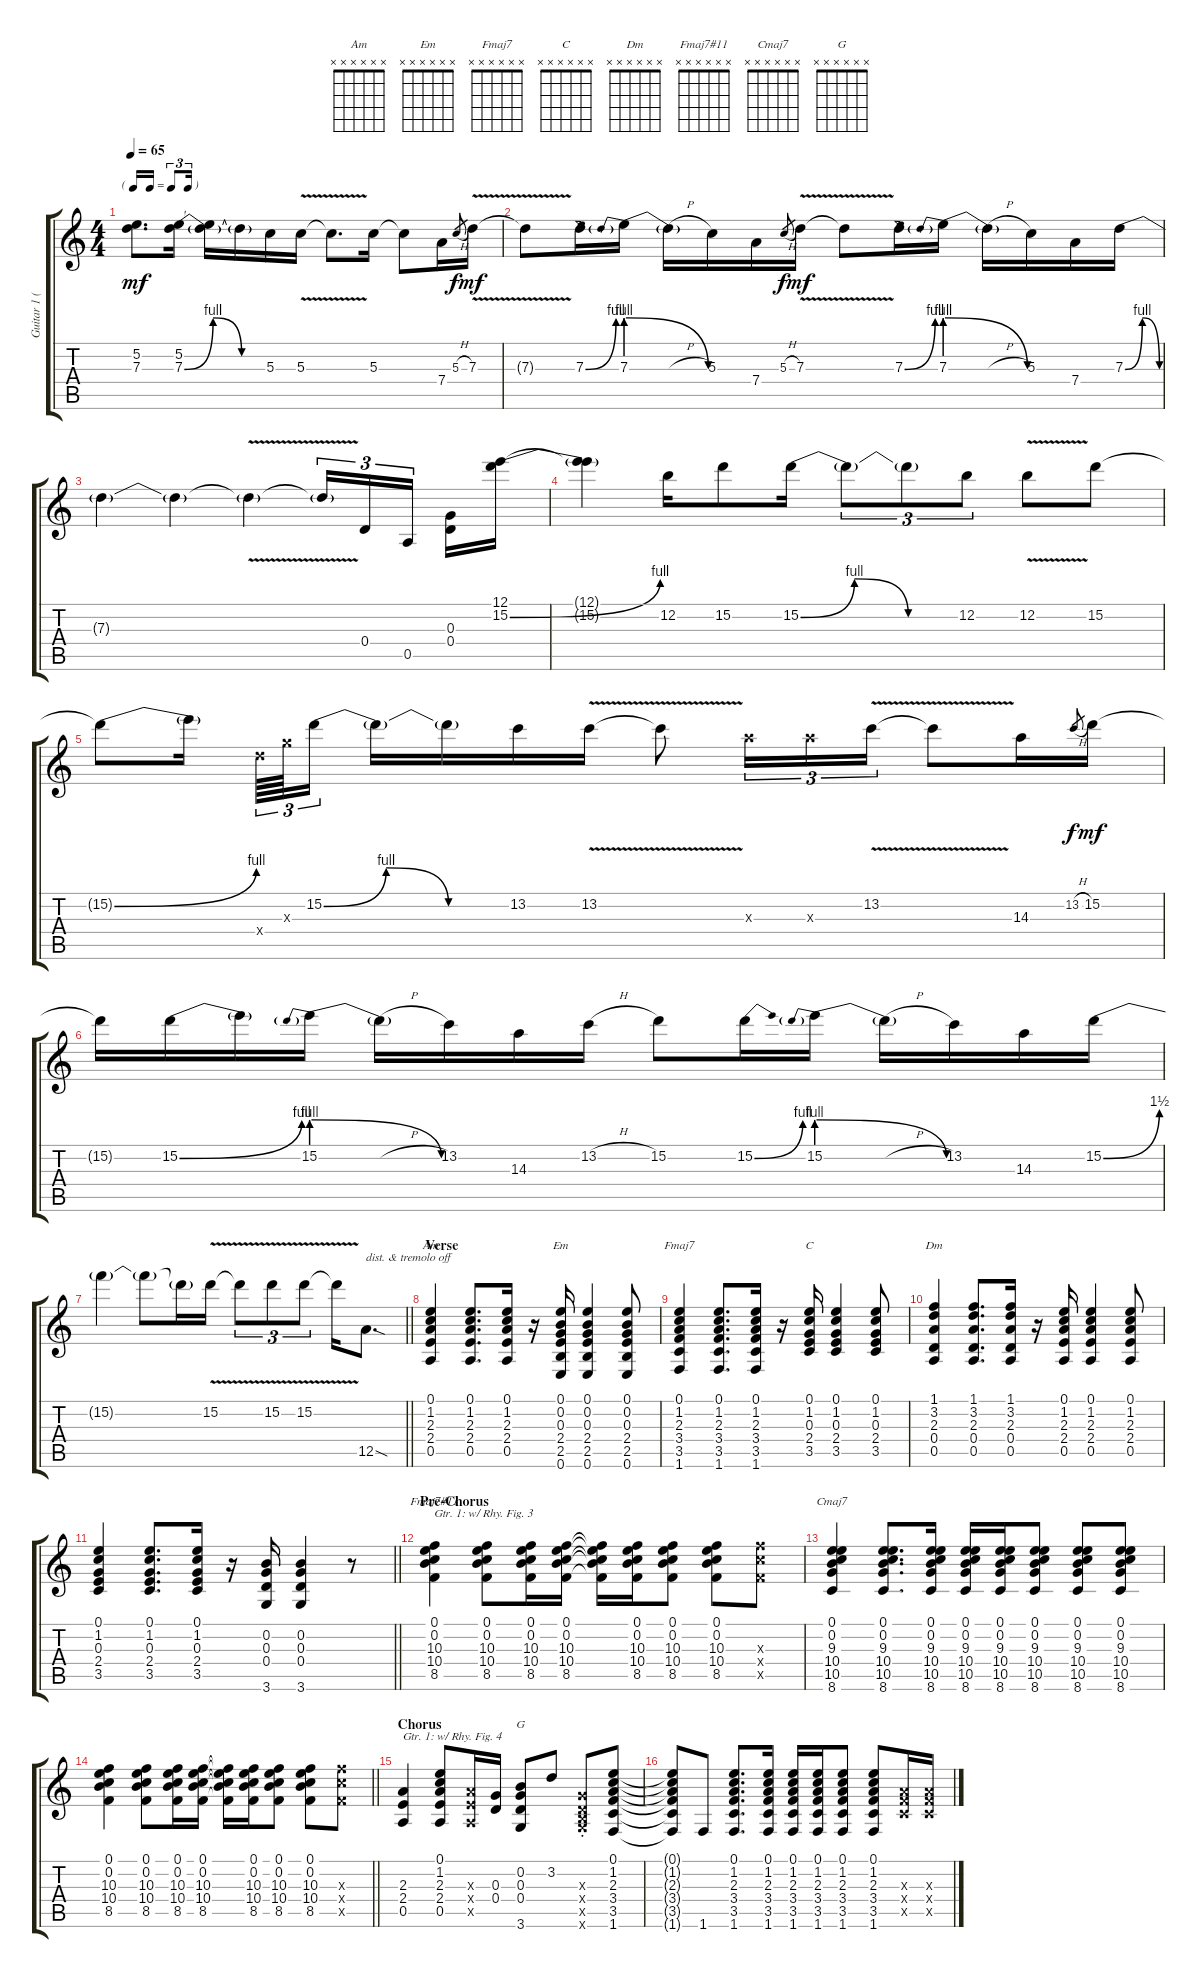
\track ("Guitar 1 (clean)" "Guitar 1 (") {instrument electricguitarclean}
\staff {score tabs}
\tuning (E4 B3 G3 D3 A2 E2) {hide}
\chord ("Am" x x x x x x)
\chord ("Em" x x x x x x)
\chord ("Fmaj7" x x x x x x)
\chord ("C" x x x x x x)
\chord ("Dm" x x x x x x)
\chord ("Fmaj7#11" x x x x x x)
\chord ("Cmaj7" x x x x x x)
\chord ("G" x x x x x x)
\ts (4 4)
\tf triplet16th
\tempo 65
\clef g2
\ks aminor
(5.2{t} 7.3{t}).8{d dy mf} (5.2 7.3{be (bendrelease 0 0 10 4 30 4 60 0)}).16 (5.2{t} 7.3{t}).16 7.3{be (hold 0 0 60 0) t}.16 5.3.16 5.3{v}.16 5.3{t}.8{d} 5.3.16 5.3{t}.8 7.4.16 5.3{h}.8{gr dy f} 7.3{v}.16{dy mf} |
7.3{t}.8 7.3{be (bend 0 0 60 4)}.16 7.3{be (prebendrelease 0 4 60 0)}.16 7.3{h t}.16 5.3.16 7.4.16 5.3{h}.8{gr dy f} 7.3{v}.16{dy mf} 7.3{t}.8 7.3{be (bend 0 0 60 4)}.16 7.3{be (prebendrelease 0 4 60 0)}.16 7.3{h t}.16 5.3.16 7.4.16 7.3{be (bendrelease 0 0 7 4 33 4 60 0)}.16 |
7.3{t}.4 7.3{t}.4 7.3{v t}.4 7.3{t}.16{tu (3 2)} 0.4.16{tu (3 2)} 0.5.16{tu (3 2) beam splitsecondary} (0.3 0.4).16 (12.1 15.2{be (bend 0 0 60 4)}).16 |
(12.1{t} 15.2{t}).4 12.2.16 15.2.8 15.2{be (bendrelease 0 0 25 4 25 4 60 0)}.16 15.2{t}.8{tu (3 2)} 15.2{be (hold 0 0 60 0) t}.8{tu (3 2)} 12.2.8{tu (3 2)} 12.2{v}.8 15.2.8 |
15.2{be (bend 0 0 60 4) t}.8 15.2{t}.16{beam splitsecondary} 12.4{x}.64{tu (3 2)} 12.3{x}.64{tu (3 2)} 15.2{be (bendrelease 0 0 9 4 24 4 60 0)}.16{tu (3 2)} 15.2{t}.16 15.2{be (hold 0 0 60 0) t}.16 13.2.16 13.2{v}.16 13.2{t}.8 14.3{x}.16{tu (3 2)} 14.3{x}.16{tu (3 2)} 13.2{v}.16{tu (3 2)} 13.2{t}.8 14.3.16 13.2{h}.8{gr dy f} 15.2.16{dy mf} |
15.2{t}.16 15.2{be (bend 0 0 60 4)}.16 15.2{t}.16 15.2{be (prebendrelease 0 4 60 0)}.16 15.2{h t}.16 13.2.16 14.3.16 13.2{h}.16 15.2.8 15.2{be (bend 0 0 60 4)}.16 15.2{be (prebendrelease 0 4 60 0)}.16 15.2{h t}.16 13.2.16 14.3.16 15.2{be (bend 0 0 60 6)}.16 |
\barLineRight lightlight
15.2{t}.4 15.2{t}.8 15.2{t}.16 15.2{v}.16 15.2{t}.8{tu (3 2)} 15.2{v}.8{tu (3 2)} 15.2{v}.8{tu (3 2)} 15.2{t}.16 12.5{sod}.8{d txt "dist. & tremolo off" instrument electricguitarclean} |
\section ("" "Verse")
(0.1 1.2 2.3 2.4 0.5).4{ch "Am"} (0.1 1.2 2.3 2.4 0.5).8{d} (0.1 1.2 2.3 2.4 0.5).16 r.16 (0.1 0.2 0.3 2.4 2.5 0.6).16{ch "Em"} (0.1 0.2 0.3 2.4 2.5 0.6).4 (0.1 0.2 0.3 2.4 2.5 0.6).8 |
(0.1 1.2 2.3 3.4 3.5 1.6).4{ch "Fmaj7"} (0.1 1.2 2.3 3.4 3.5 1.6).8{d} (0.1 1.2 2.3 3.4 3.5 1.6).16 r.16 (0.1 1.2 0.3 2.4 3.5).16{ch "C"} (0.1 1.2 0.3 2.4 3.5).4 (0.1 1.2 0.3 2.4 3.5).8 |
(1.1 3.2 2.3 0.4 0.5).4{ch "Dm"} (1.1 3.2 2.3 0.4 0.5).8{d} (1.1 3.2 2.3 0.4 0.5).16 r.16 (0.1 1.2 2.3 2.4 0.5).16 (0.1 1.2 2.3 2.4 0.5).4 (0.1 1.2 2.3 2.4 0.5).8 |
\barLineRight lightlight
(0.1 1.2 0.3 2.4 3.5).4 (0.1 1.2 0.3 2.4 3.5).8{d} (0.1 1.2 0.3 2.4 3.5).16 r.16 (0.2 0.3 0.4 3.6).16 (0.2 0.3 0.4 3.6).4 r.8 |
\section ("" "Pre-Chorus")
(0.1 0.2 10.3 10.4 8.5).4{ch "Fmaj7#11" txt "Gtr. 1: w/ Rhy. Fig. 3"} (0.1 0.2 10.3 10.4 8.5).8 (0.1 0.2 10.3 10.4 8.5).16 (0.1 0.2 10.3 10.4 8.5).16 (0.1{t} 0.2{t} 10.3{t} 10.4{t} 8.5{t}).16 (0.1 0.2 10.3 10.4 8.5).16 (0.1 0.2 10.3 10.4 8.5).8 (0.1 0.2 10.3 10.4 8.5).8 (10.3{x} 10.4{x} 8.5{x}).8 |
(0.1 0.2 9.3 10.4 10.5 8.6).4{ch "Cmaj7"} (0.1 0.2 9.3 10.4 10.5 8.6).8{d} (0.1 0.2 9.3 10.4 10.5 8.6).16 (0.1 0.2 9.3 10.4 10.5 8.6).16 (0.1 0.2 9.3 10.4 10.5 8.6).16 (0.1 0.2 9.3 10.4 10.5 8.6).8 (0.1 0.2 9.3 10.4 10.5 8.6).8 (0.1 0.2 9.3 10.4 10.5 8.6).8 |
\barLineRight lightlight
(0.1 0.2 10.3 10.4 8.5).4 (0.1 0.2 10.3 10.4 8.5).8 (0.1 0.2 10.3 10.4 8.5).16 (0.1 0.2 10.3 10.4 8.5).16 (0.1{t} 0.2{t} 10.3{t} 10.4{t} 8.5{t}).16 (0.1 0.2 10.3 10.4 8.5).16 (0.1 0.2 10.3 10.4 8.5).8 (0.1 0.2 10.3 10.4 8.5).8 (10.3{x} 10.4{x} 8.5{x}).8 |
\section ("" "Chorus")
(2.3 2.4 0.5).4{txt "Gtr. 1: w/ Rhy. Fig. 4"} (0.1 1.2 2.3 2.4 0.5).8 (2.3{x} 2.4{x} 0.5{x}).16 (0.3 0.4).16 (0.2 0.3 0.4 3.6).8{ch "G"} 3.2.8 (0.3{st x} 0.4{st x} 2.5{st x} 3.6{st x}).8 (0.1 1.2 2.3 3.4 3.5 1.6).8 |
(0.1{t} 1.2{t} 2.3{t} 3.4{t} 3.5{t} 1.6{t}).8 1.6.8 (0.1 1.2 2.3 3.4 3.5 1.6).8{d} (0.1 1.2 2.3 3.4 3.5 1.6).16 (0.1 1.2 2.3 3.4 3.5 1.6).16 (0.1 1.2 2.3 3.4 3.5 1.6).16 (0.1 1.2 2.3 3.4 3.5 1.6).8 (0.1 1.2 2.3 3.4 3.5 1.6).8 (2.3{x} 3.4{x} 3.5{x}).16 (2.3{x} 3.4{x} 3.5{x}).16
